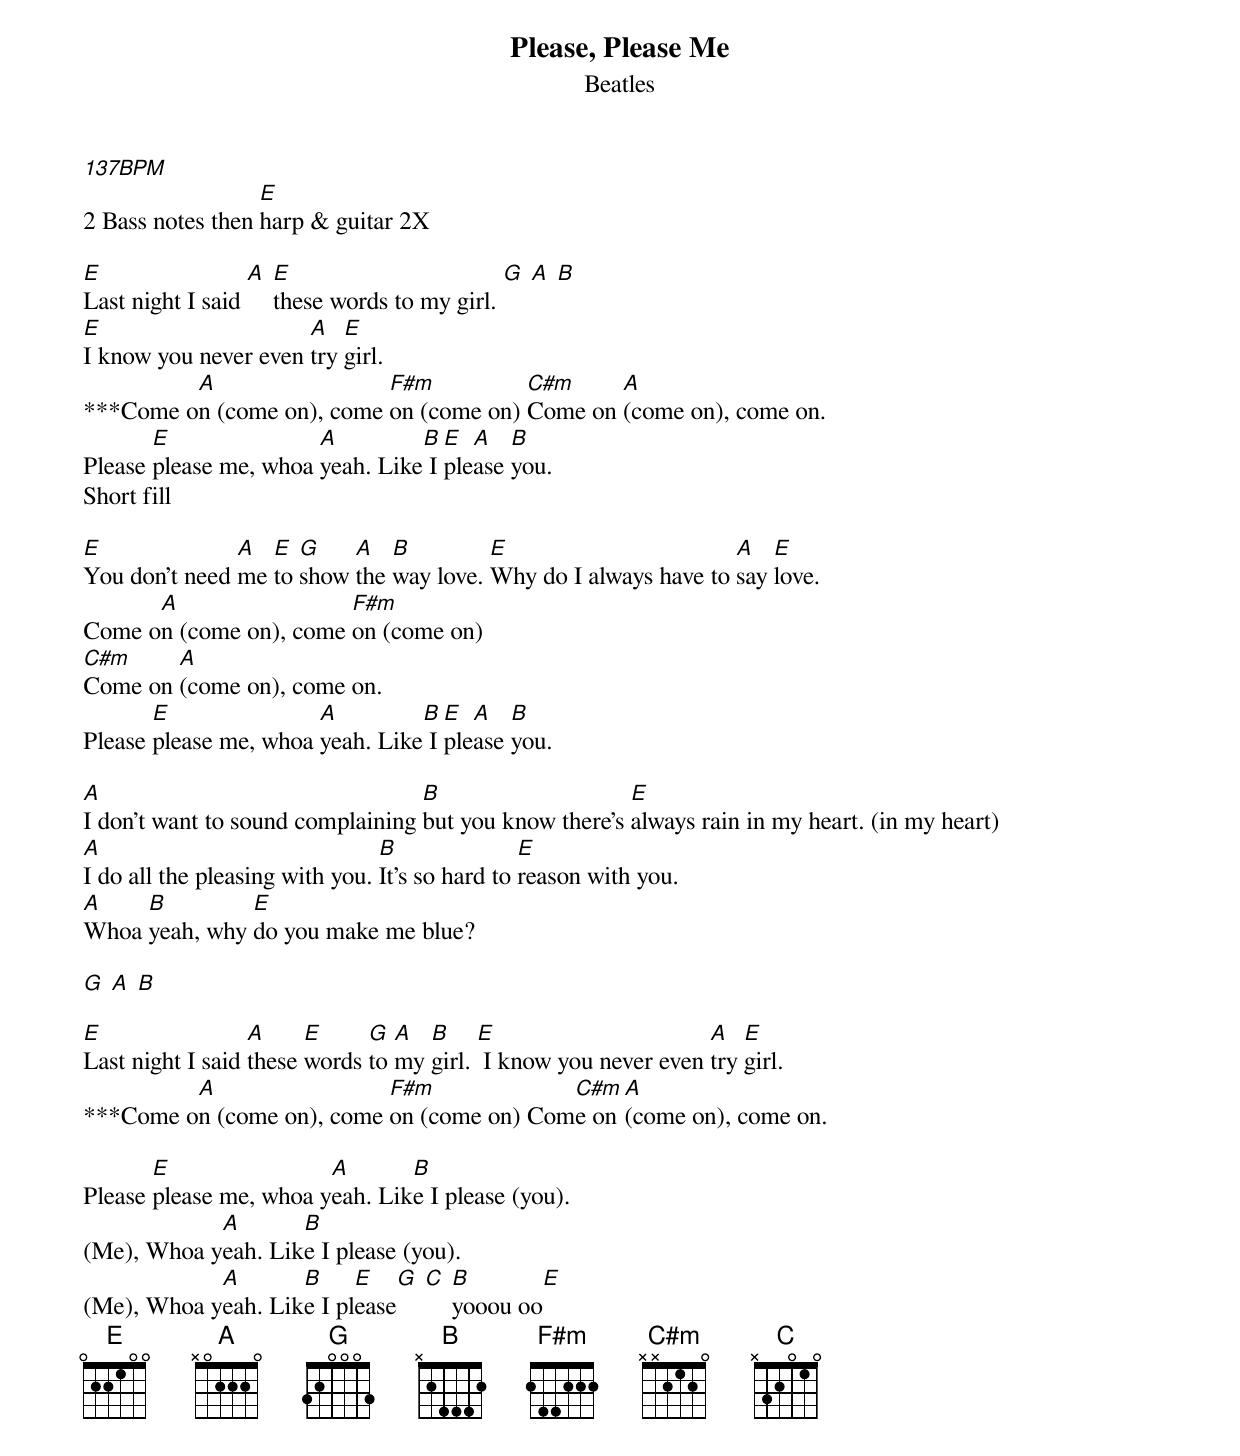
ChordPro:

{title:Please, Please Me}
{Subtitle:Beatles}
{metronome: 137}
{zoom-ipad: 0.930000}
[137BPM]
2 Bass notes then [E]harp & guitar 2X

[E]Last night I said [A] [E]these words to my girl. [G] [A] [B]
[E]I know you never even [A]try [E]girl.
***Come o[A]n (come on), come [F#m]on (come on) [C#m]Come on [A](come on), come on.
Please [E]please me, whoa [A]yeah. Like[B] I [E]ple[A]ase [B]you.
Short fill

[E]You don't need [A]me [E]to [G]show [A]the [B]way love. [E]Why do I always have to [A]say [E]love.
Come o[A]n (come on), come [F#m]on (come on)
[C#m]Come on [A](come on), come on.
Please [E]please me, whoa [A]yeah. Like[B] I [E]ple[A]ase [B]you.

[A]I don't want to sound complaining [B]but you know there's [E]always rain in my heart. (in my heart)
[A]I do all the pleasing with you. [B]It's so hard to [E]reason with you.
[A]Whoa [B]yeah, why [E]do you make me blue?

[G] [A] [B]

[E]Last night I said [A]these [E]words [G]to [A]my [B]girl. [E] I know you never even [A]try [E]girl.
***Come o[A]n (come on), come [F#m]on (come on) Com[C#m]e on [A](come on), come on.

Please [E]please me, whoa y[A]eah. Lik[B]e I please (you).
(Me), Whoa y[A]eah. Lik[B]e I please (you).
(Me), Whoa y[A]eah. Lik[B]e I pl[E]ease[G] [C] [B]yooou oo[E]
